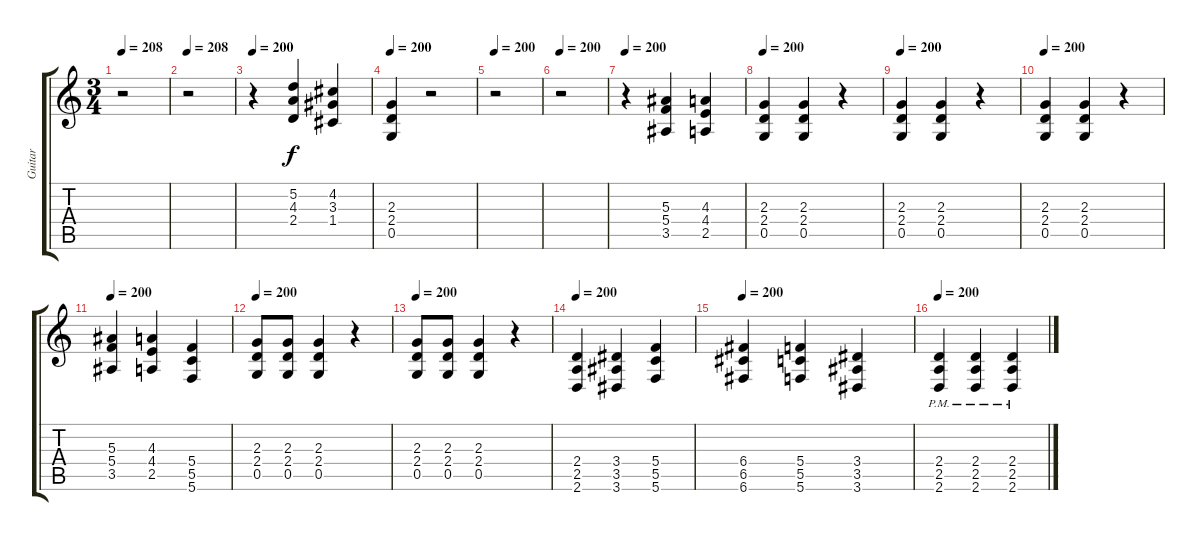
\track ("Guitar" "Guitar") {instrument distortionguitar}
\staff {score tabs}
\tuning (D4 A3 F3 C3 G2 C2) {hide}
\ts (3 4)
\tempo 208
\clef g2
\ks c
r.2{dy f} |
\tempo 208
r.2 |
\tempo 200
r.4 (5.2 4.3 2.4).4 (4.2 3.3 1.4).4 |
\tempo 200
(2.3 2.4 0.5).4 r.2 |
\tempo 200
r.2 |
\tempo 200
r.2 |
\tempo 200
r.4 (5.3 5.4 3.5).4 (4.3 4.4 2.5).4 |
\tempo 200
(2.3 2.4 0.5).4 (2.3 2.4 0.5).4 r.4 |
\tempo 200
(2.3 2.4 0.5).4 (2.3 2.4 0.5).4 r.4 |
\tempo 200
(2.3 2.4 0.5).4 (2.3 2.4 0.5).4 r.4 |
\tempo 200
(5.3 5.4 3.5).4 (4.3 4.4 2.5).4 (5.4 5.5 5.6).4 |
\tempo 200
(2.3 2.4 0.5).8 (2.3 2.4 0.5).8 (2.3 2.4 0.5).4 r.4 |
\tempo 200
(2.3 2.4 0.5).8 (2.3 2.4 0.5).8 (2.3 2.4 0.5).4 r.4 |
\tempo 200
(2.4 2.5 2.6).4 (3.4 3.5 3.6).4 (5.4 5.5 5.6).4 |
\tempo 200
(6.4 6.5 6.6).4 (5.4 5.5 5.6).4 (3.4 3.5 3.6).4 |
\tempo 200
(2.4{pm} 2.5{pm} 2.6{pm}).4 (2.4{pm} 2.5{pm} 2.6{pm}).4 (2.4{pm} 2.5{pm} 2.6{pm}).4
